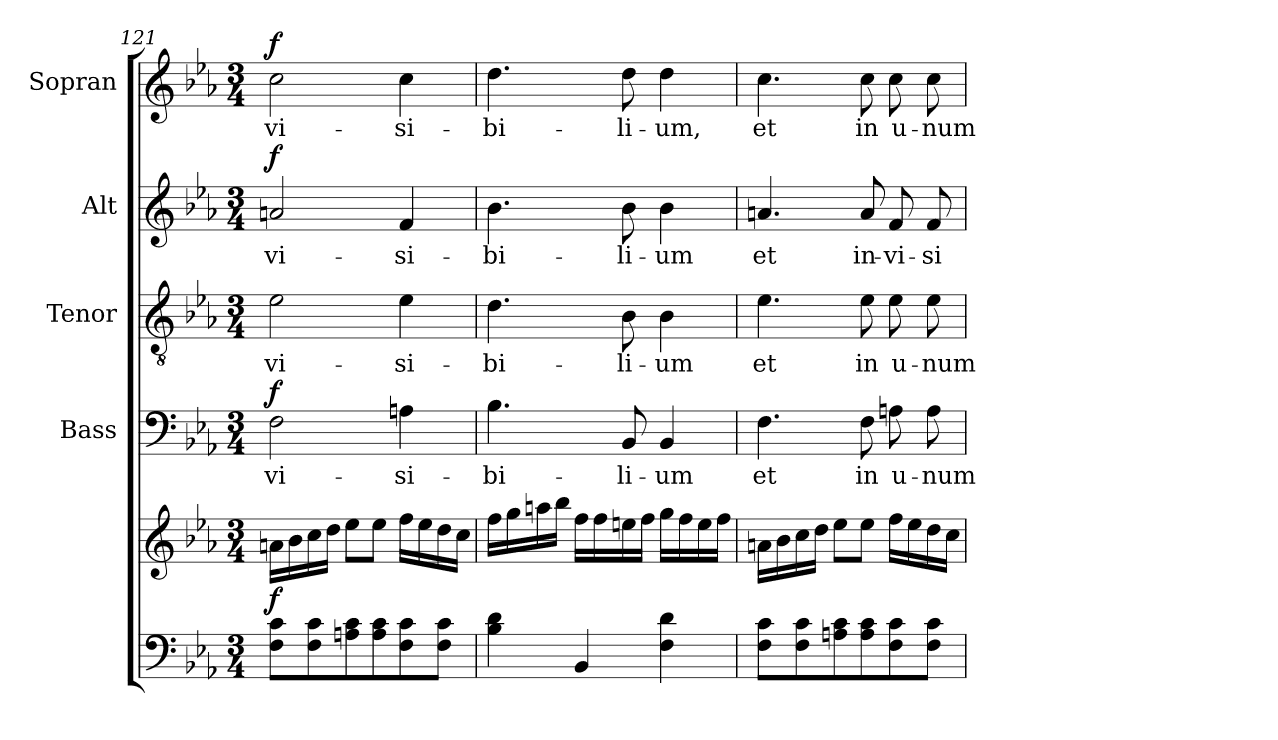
**kern	**kern	**dynam	**kern	**text	**dynam	**kern	**text	**kern	**text	**dynam	**kern	**text	**dynam
*part5	*part5	*part5	*part4	*part4	*part4	*part3	*part3	*part2	*part2	*part2	*part1	*part1	*part1
*staff6	*staff5	*staff5/6	*staff4	*staff4	*staff4	*staff3	*staff3	*staff2	*staff2	*staff2	*staff1	*staff1	*staff1
*	*	*	*I"Bass	*	*	*I"Tenor	*	*I"Alt	*	*	*I"Sopran	*	*
*	*	*	*I'B.	*	*	*I'T.	*	*I'A.	*	*	*I'S.	*	*
!!LO:PB:g=z
*clefF4	*clefG2	*	*clefF4	*	*	*clefGv2	*	*clefG2	*	*	*clefG2	*	*
*k[b-e-a-]	*k[b-e-a-]	*	*k[b-e-a-]	*	*	*k[b-e-a-]	*	*k[b-e-a-]	*	*	*k[b-e-a-]	*	*
*E-:	*E-:	*	*E-:	*	*	*E-:	*	*E-:	*	*	*E-:	*	*
*M3/4	*M3/4	*	*M3/4	*	*	*M3/4	*	*M3/4	*	*	*M3/4	*	*
=121	=121	=121	=121	=121	=121	=121	=121	=121	=121	=121	=121	=121	=121
!	!	!LO:DY:a=2	!	!LO:LY:b	!LO:DY:a	!	!LO:LY:b	!	!LO:LY:b	!LO:DY:a	!	!LO:LY:b	!LO:DY:a
8F\ 8c\L	16an\LL	f	2F\	vi-	f	2e-\	vi-	2an/	vi-	f	2cc\	vi-	f
.	16b-\	.	.	.	.	.	.	.	.	.	.	.	.
8F\ 8c\	16cc\	.	.	.	.	.	.	.	.	.	.	.	.
.	16dd\JJ	.	.	.	.	.	.	.	.	.	.	.	.
8An\ 8c\	8ee-\L	.	.	.	.	.	.	.	.	.	.	.	.
8A\ 8c\	8ee-\J	.	.	.	.	.	.	.	.	.	.	.	.
!	!	!	!	!LO:LY:b	!	!	!LO:LY:b	!	!LO:LY:b	!	!	!LO:LY:b	!
8F\ 8c\	16ff\LL	.	4An\	-si-	.	4e-\	-si-	4f/	-si-	.	4cc\	-si-	.
.	16ee-\	.	.	.	.	.	.	.	.	.	.	.	.
8F\ 8c\J	16dd\	.	.	.	.	.	.	.	.	.	.	.	.
.	16cc\JJ	.	.	.	.	.	.	.	.	.	.	.	.
=122	=122	=122	=122	=122	=122	=122	=122	=122	=122	=122	=122	=122	=122
!	!	!	!	!LO:LY:b	!	!	!LO:LY:b	!	!LO:LY:b	!	!	!LO:LY:b	!
4B-\ 4d\	16ff\LL	.	4.B-\	-bi-	.	4.d\	-bi-	4.b-\	-bi-	.	4.dd\	-bi-	.
.	16gg\	.	.	.	.	.	.	.	.	.	.	.	.
.	16aan\	.	.	.	.	.	.	.	.	.	.	.	.
.	16bb-\JJ	.	.	.	.	.	.	.	.	.	.	.	.
4BB-/	16ff\LL	.	.	.	.	.	.	.	.	.	.	.	.
.	16ff\	.	.	.	.	.	.	.	.	.	.	.	.
!	!	!	!	!LO:LY:b	!	!	!LO:LY:b	!	!LO:LY:b	!	!	!LO:LY:b	!
.	16een\	.	8BB-/	-li-	.	8B-\	-li-	8b-\	-li-	.	8dd\	-li-	.
.	16ff\JJ	.	.	.	.	.	.	.	.	.	.	.	.
!	!	!	!	!LO:LY:b	!	!	!LO:LY:b	!	!LO:LY:b	!	!	!LO:LY:b	!
4F\ 4d\	16gg\LL	.	4BB-/	-um	.	4B-\	-um	4b-\	-um	.	4dd\	-um,	.
.	16ff\	.	.	.	.	.	.	.	.	.	.	.	.
.	16ee\	.	.	.	.	.	.	.	.	.	.	.	.
.	16ff\JJ	.	.	.	.	.	.	.	.	.	.	.	.
=123	=123	=123	=123	=123	=123	=123	=123	=123	=123	=123	=123	=123	=123
!	!	!	!	!LO:LY:b	!	!	!LO:LY:b	!	!LO:LY:b	!	!	!LO:LY:b	!
8F\ 8c\L	16an\LL	.	4.F\	et	.	4.e-\	et	4.an/	et	.	4.cc\	et	.
.	16b-\	.	.	.	.	.	.	.	.	.	.	.	.
8F\ 8c\	16cc\	.	.	.	.	.	.	.	.	.	.	.	.
.	16dd\JJ	.	.	.	.	.	.	.	.	.	.	.	.
8An\ 8c\	8ee-\L	.	.	.	.	.	.	.	.	.	.	.	.
!	!	!	!	!LO:LY:b	!	!	!LO:LY:b	!	!LO:LY:b	!	!	!LO:LY:b	!
8A\ 8c\	8ee-\J	.	8F\	in	.	8e-\	in	8a/	in-	.	8cc\	in	.
!	!	!	!	!LO:LY:b	!	!	!LO:LY:b	!	!LO:LY:b	!	!	!LO:LY:b	!
8F\ 8c\	16ff\LL	.	8An\	u-	.	8e-\	u-	8f/	-vi-	.	8cc\	u-	.
.	16ee-\	.	.	.	.	.	.	.	.	.	.	.	.
!	!	!	!	!LO:LY:b	!	!	!LO:LY:b	!	!LO:LY:b	!	!	!LO:LY:b	!
8F\ 8c\J	16dd\	.	8A\	-num	.	8e-\	-num	8f/	-si-	.	8cc\	-num	.
.	16cc\JJ	.	.	.	.	.	.	.	.	.	.	.	.
=	=	=	=	=	=	=	=	=	=	=	=	=	=
*-	*-	*-	*-	*-	*-	*-	*-	*-	*-	*-	*-	*-	*-
